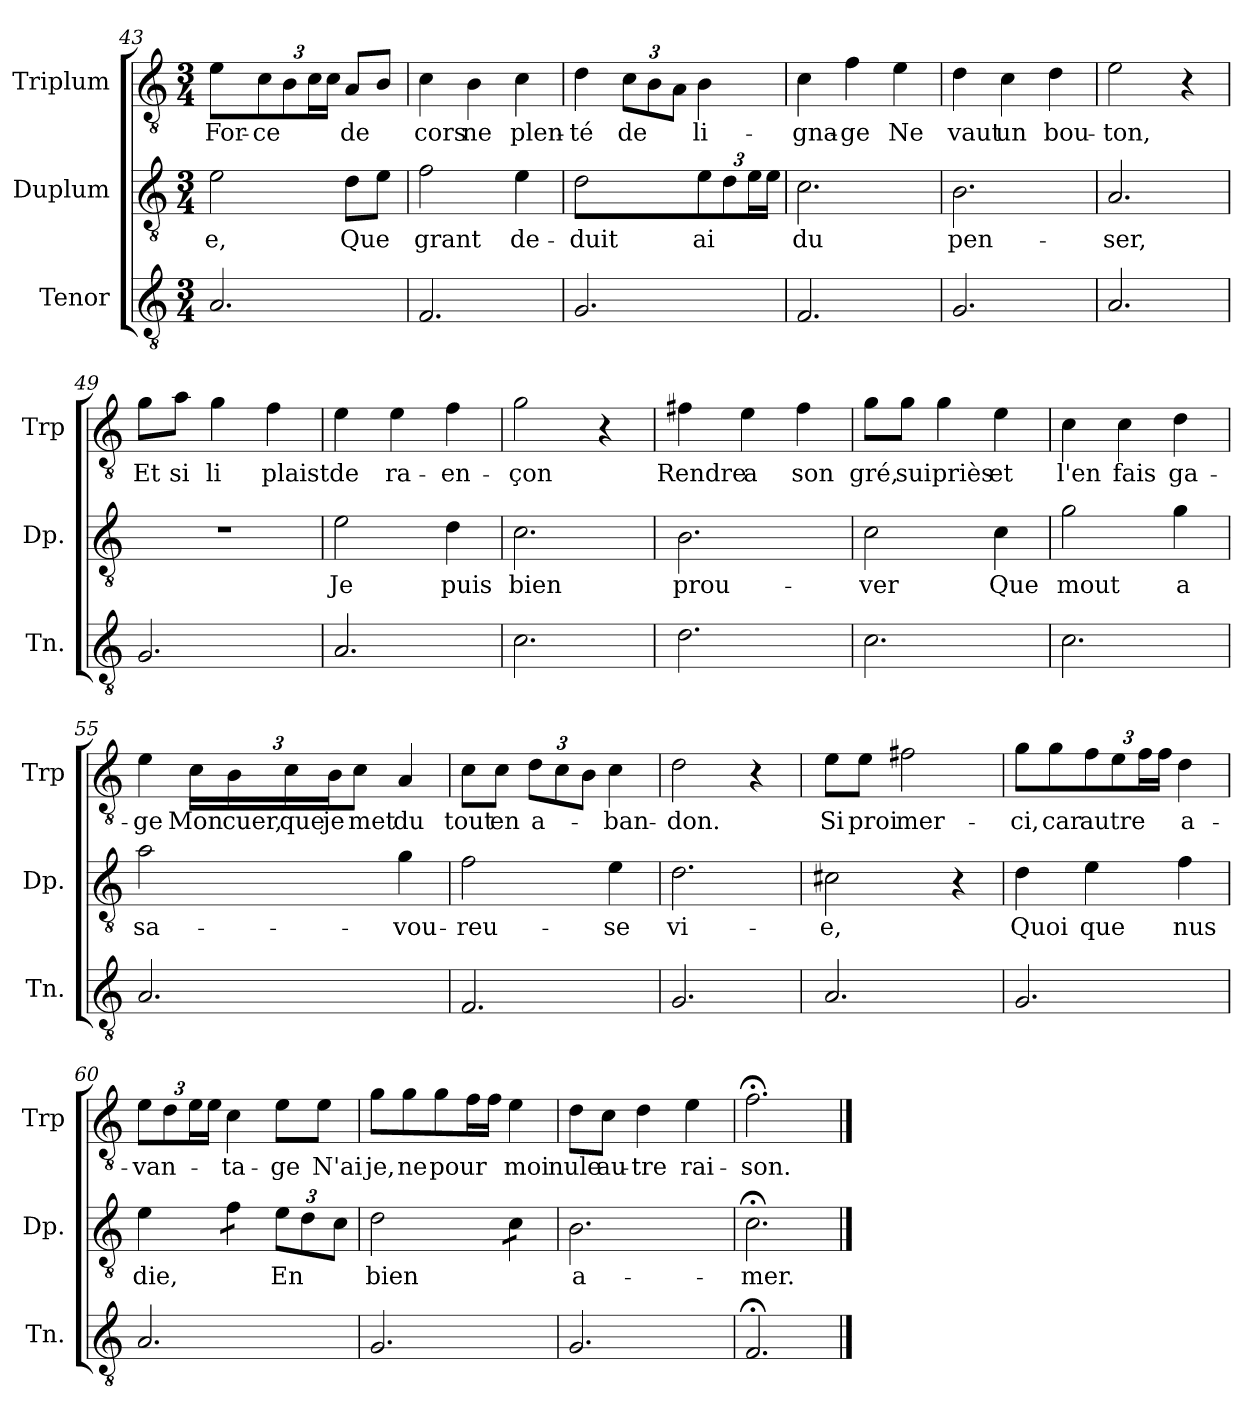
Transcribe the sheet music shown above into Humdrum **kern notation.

**kern	**kern	**text	**kern	**text
*part3	*part2	*part2	*part1	*part1
*staff3	*staff2	*staff2	*staff1	*staff1
*I"Tenor	*I"Duplum	*	*I"Triplum	*
*I'Tn.	*I'Dp.	*	*I'Trp	*
*clefGv2	*clefGv2	*	*clefGv2	*
*k[]	*k[]	*	*k[]	*
*M3/4	*M3/4	*	*M3/4	*
=43	=43	=43	=43	=43
!	!	!LO:LY:b	!	!LO:LY:b
2.A/	2e\	-e,	4e\	For-
*	*	*	*Xbrackettup	*
!	!	!	!	!LO:LY:b
.	.	.	12c\L	-ce
.	.	.	12B\	.
*	*	*	*tremolo	*
.	.	.	24c\	.
.	.	.	24c\JJ	.
*	*	*	*Xtremolo	*
!	!	!LO:LY:b	!	!LO:LY:b
.	8d\L	Que	8A/L	de
.	8e\J	.	8B/J	.
!!LO:PB:g=z
=44	=44	=44	=44	=44
!	!	!LO:LY:b	!	!LO:LY:b
2.F/	2f\	grant	4c\	cors
!	!	!	!	!LO:LY:b
.	.	.	4B\	ne
!	!	!LO:LY:b	!	!LO:LY:b
.	4e\	de-	4c\	plen-
=45	=45	=45	=45	=45
!	!	!LO:LY:b	!	!LO:LY:b
2.G/	2d\	-duit	4d\	-té
!	!	!	!	!LO:LY:b
.	.	.	12c\L	de
.	.	.	12B\	.
.	.	.	12A\J	.
*	*Xbrackettup	*	*	*
!	!	!LO:LY:b	!	!LO:LY:b
.	12e\L	ai	4B\	li-
.	12d\	.	.	.
*	*tremolo	*	*	*
.	24e\	.	.	.
.	24e\JJ	.	.	.
*	*Xtremolo	*	*	*
=46	=46	=46	=46	=46
!	!	!LO:LY:b	!	!LO:LY:b
2.F/	2.c\	du	4c\	-gna-
!	!	!	!	!LO:LY:b
.	.	.	4f\	-ge
!	!	!	!	!LO:LY:b
.	.	.	4e\	Ne
=47	=47	=47	=47	=47
!	!	!LO:LY:b	!	!LO:LY:b
2.G/	2.B\	pen-	4d\	vaut
!	!	!	!	!LO:LY:b
.	.	.	4c\	un
!	!	!	!	!LO:LY:b
.	.	.	4d\	bou-
=48	=48	=48	=48	=48
!	!	!LO:LY:b	!	!LO:LY:b
2.A/	2.A/	-ser,	2e\	-ton,
.	.	.	4r	.
=49	=49	=49	=49	=49
!	!	!	!	!LO:LY:b
2.G/	2.r	.	8g\L	Et
!	!	!	!	!LO:LY:b
.	.	.	8a\J	si
!	!	!	!	!LO:LY:b
.	.	.	4g\	li
!	!	!	!	!LO:LY:b
.	.	.	4f\	plaist
=50	=50	=50	=50	=50
!	!	!LO:LY:b	!	!LO:LY:b
2.A/	2e\	Je	4e\	de
!	!	!	!	!LO:LY:b
.	.	.	4e\	ra-
!	!	!LO:LY:b	!	!LO:LY:b
.	4d\	puis	4f\	-en-
=51	=51	=51	=51	=51
!	!	!LO:LY:b	!	!LO:LY:b
2.c\	2.c\	bien	2g\	-çon
.	.	.	4r	.
!!LO:LB:g=z
=52	=52	=52	=52	=52
!	!	!LO:LY:b	!	!LO:LY:b
2.d\	2.B\	prou-	4f#X\	Rendre
!	!	!	!	!LO:LY:b
.	.	.	4e\	a
!	!	!	!	!LO:LY:b
.	.	.	4f#\	son
=53	=53	=53	=53	=53
!	!	!LO:LY:b	!	!LO:LY:b
2.c\	2c\	-ver	8g\L	gré,
!	!	!	!	!LO:LY:b
.	.	.	8g\J	sui
!	!	!	!	!LO:LY:b
.	.	.	4g\	priès
!	!	!LO:LY:b	!	!LO:LY:b
.	4c\	Que	4e\	et
=54	=54	=54	=54	=54
!	!	!LO:LY:b	!	!LO:LY:b
2.c\	2g\	mout	4c\	l'en
!	!	!	!	!LO:LY:b
.	.	.	4c\	fais
!	!	!LO:LY:b	!	!LO:LY:b
.	4g\	a	4d\	ga-
=55	=55	=55	=55	=55
!	!	!LO:LY:b	!	!LO:LY:b
2.A/	2a\	sa-	4e\	-ge
!	!	!	!	!LO:LY:b
.	.	.	24c\LL	Mon
!	!	!	!	!LO:LY:b
.	.	.	24B\	cuer,
!	!	!	!	!LO:LY:b
.	.	.	24c\	que
!	!	!	!	!LO:LY:b
.	.	.	24B\J	je
!	!	!	!	!LO:LY:b
.	.	.	12c\J	met
!	!	!LO:LY:b	!	!LO:LY:b
.	4g\	-vou-	4A/	du
=56	=56	=56	=56	=56
!	!	!LO:LY:b	!	!LO:LY:b
2.F/	2f\	-reu-	8c\L	tout
!	!	!	!	!LO:LY:b
.	.	.	8c\J	en
!	!	!	!	!LO:LY:b
.	.	.	12d\L	a-
.	.	.	12c\	.
.	.	.	12B\J	.
!	!	!LO:LY:b	!	!LO:LY:b
.	4e\	-se	4c\	-ban-
=57	=57	=57	=57	=57
!	!	!LO:LY:b	!	!LO:LY:b
2.G/	2.d\	vi-	2d\	-don.
.	.	.	4r	.
!!LO:LB:g=z
=58	=58	=58	=58	=58
!	!	!LO:LY:b	!	!LO:LY:b
2.A/	2c#X\	-e,	8e\L	Si
!	!	!	!	!LO:LY:b
.	.	.	8e\J	proi
!	!	!	!	!LO:LY:b
.	.	.	2f#X\	mer-
.	4r	.	.	.
=59	=59	=59	=59	=59
!	!	!LO:LY:b	!	!LO:LY:b
2.G/	4d\	Quoi	8g\L	-ci,
!	!	!	!	!LO:LY:b
.	.	.	8g\J	car
!	!	!LO:LY:b	!	!LO:LY:b
.	4e\	que	12f\L	autre
.	.	.	12e\	.
*	*	*	*tremolo	*
.	.	.	24f\	.
.	.	.	24f\JJ	.
*	*	*	*Xtremolo	*
!	!	!LO:LY:b	!	!LO:LY:b
.	4f\	nus	4d\	a-
=60	=60	=60	=60	=60
!	!	!LO:LY:b	!	!LO:LY:b
2.A/	4e\	die,	12e\L	-van-
.	.	.	12d\	.
*	*	*	*tremolo	*
.	.	.	24e\	.
.	.	.	24e\JJ	.
*	*	*	*Xtremolo	*
!	!	!	!	!LO:LY:b
*	*tremolo	*	*	*
.	8f\L	.	4c\	-ta-
.	8f\J	.	.	.
*	*Xtremolo	*	*	*
!	!	!LO:LY:b	!	!LO:LY:b
.	12e\L	En	8e\L	-ge
.	12d\	.	.	.
!	!	!	!	!LO:LY:b
.	.	.	8e\J	N'ai
.	12c\J	.	.	.
=61	=61	=61	=61	=61
!	!	!LO:LY:b	!	!LO:LY:b
2.G/	2d\	bien	8g\L	je,
!	!	!	!	!LO:LY:b
.	.	.	8g\J	ne
!	!	!	!	!LO:LY:b
.	.	.	8g\L	pour
*	*	*	*tremolo	*
.	.	.	16f\	.
.	.	.	16f\JJ	.
*	*	*	*Xtremolo	*
!	!	!	!	!LO:LY:b
*	*tremolo	*	*	*
.	8c\L	.	4e\	moi
.	8c\J	.	.	.
*	*Xtremolo	*	*	*
=62	=62	=62	=62	=62
!	!	!LO:LY:b	!	!LO:LY:b
2.G/	2.B\	a-	8d\L	nule
!	!	!	!	!LO:LY:b
.	.	.	8c\J	au-
!	!	!	!	!LO:LY:b
.	.	.	4d\	-tre
!	!	!	!	!LO:LY:b
.	.	.	4e\	rai-
=63	=63	=63	=63	=63
!	!	!LO:LY:b	!	!LO:LY:b
2.F;</	2.c;<\	-mer.	2.f;<\	-son.
==	==	==	==	==
*-	*-	*-	*-	*-
